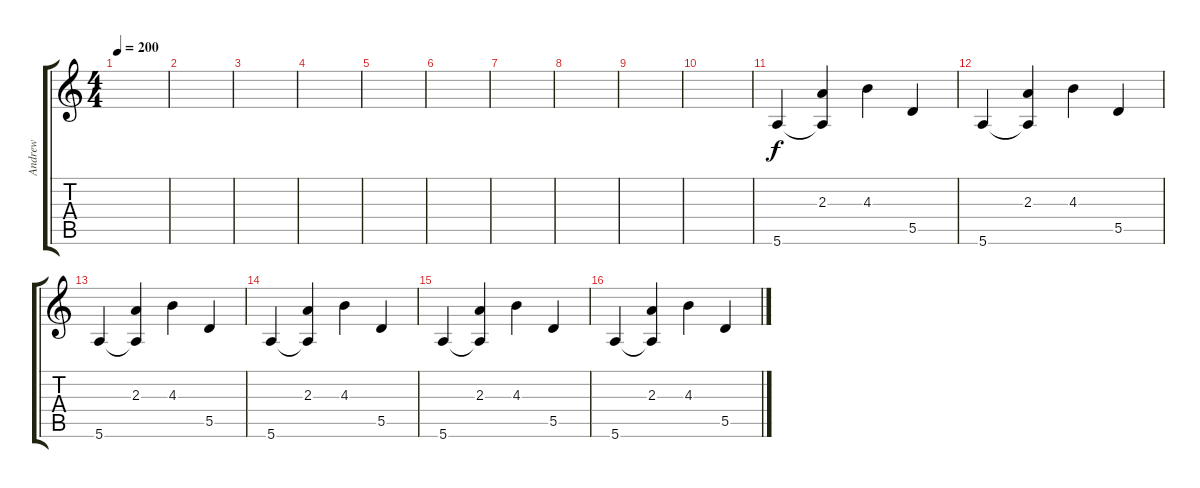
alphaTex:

\track ("Andrew" "Andrew") {instrument electricbassfinger}
\staff {score tabs}
\tuning (E4 B3 G3 D3 A2 E2) {hide}
\ts (4 4)
\tempo 200
\clef g2
\ks c
|
|
|
|
|
|
|
|
|
|
5.6.4 (2.3 5.6{t}).4 4.3.4 5.5.4 |
5.6.4 (2.3 5.6{t}).4 4.3.4 5.5.4 |
5.6.4 (2.3 5.6{t}).4 4.3.4 5.5.4 |
5.6.4 (2.3 5.6{t}).4 4.3.4 5.5.4 |
5.6.4 (2.3 5.6{t}).4 4.3.4 5.5.4 |
5.6.4 (2.3 5.6{t}).4 4.3.4 5.5.4
